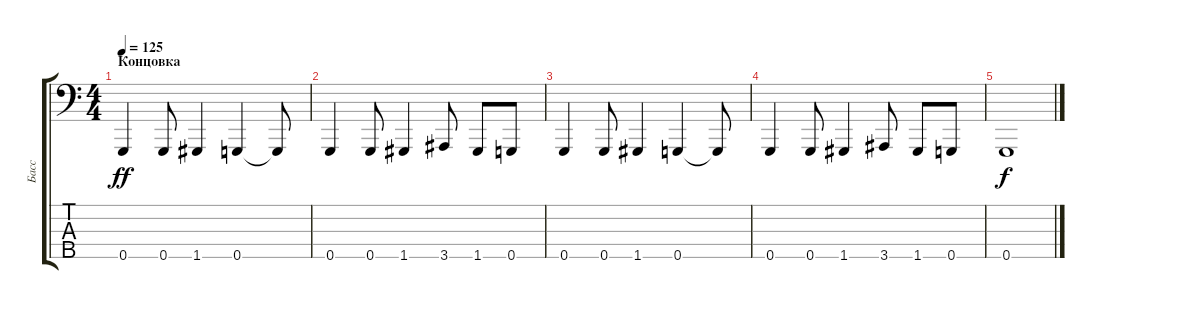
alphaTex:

\track ("Басс" "Басс") {instrument slapbass1}
\staff {score tabs}
\tuning (Eb2 Bb1 F1 C1 G0) {hide}
\ts (4 4)
\section ("" "Концовка")
\tempo 125
\clef f4
\ks c
0.5.4{dy ff} 0.5.8 1.5.4 0.5.4 0.5{t}.8 |
0.5.4 0.5.8 1.5.4 3.5.8 1.5.8 0.5.8 |
0.5.4 0.5.8 1.5.4 0.5.4 0.5{t}.8 |
0.5.4 0.5.8 1.5.4 3.5.8 1.5.8 0.5.8 |
0.5.1{dy f}
